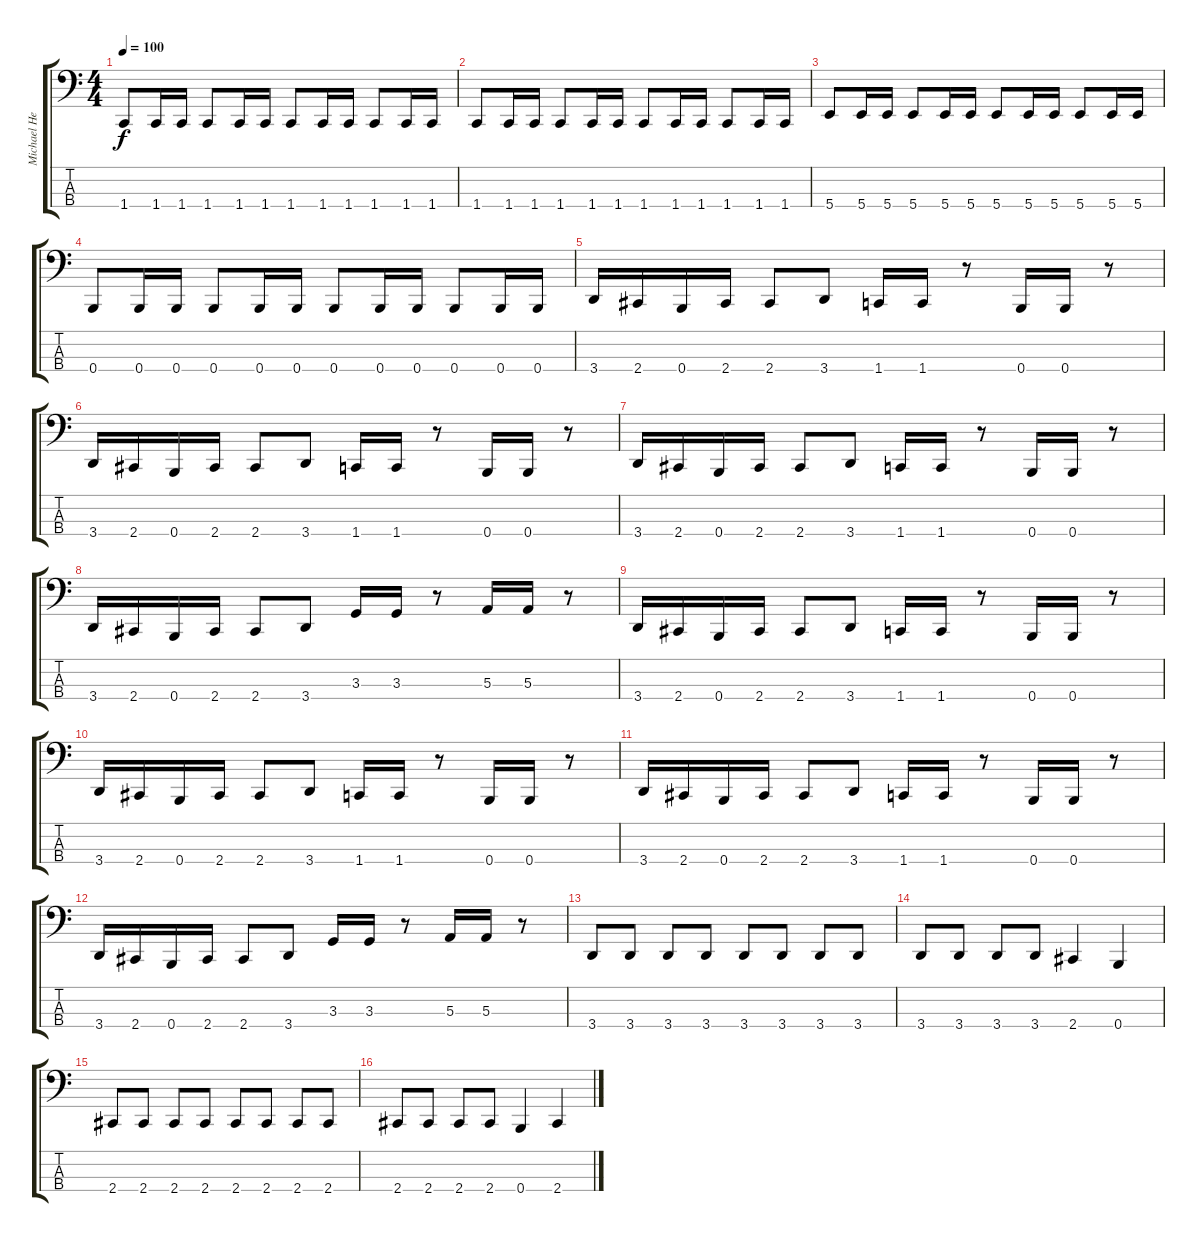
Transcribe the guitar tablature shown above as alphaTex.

\track ("Michael Hedlund" "Michael He") {instrument electricbassfinger}
\staff {score tabs}
\tuning (D2 A1 E1 B0) {hide}
\ts (4 4)
\tempo 100
\clef f4
\ks c
1.4.8{dy f} 1.4.16 1.4.16 1.4.8 1.4.16 1.4.16 1.4.8 1.4.16 1.4.16 1.4.8 1.4.16 1.4.16 |
1.4.8 1.4.16 1.4.16 1.4.8 1.4.16 1.4.16 1.4.8 1.4.16 1.4.16 1.4.8 1.4.16 1.4.16 |
5.4.8 5.4.16 5.4.16 5.4.8 5.4.16 5.4.16 5.4.8 5.4.16 5.4.16 5.4.8 5.4.16 5.4.16 |
0.4.8 0.4.16 0.4.16 0.4.8 0.4.16 0.4.16 0.4.8 0.4.16 0.4.16 0.4.8 0.4.16 0.4.16 |
3.4.16 2.4.16 0.4.16 2.4.16 2.4.8 3.4.8 1.4.16 1.4.16 r.8 0.4.16 0.4.16 r.8 |
3.4.16 2.4.16 0.4.16 2.4.16 2.4.8 3.4.8 1.4.16 1.4.16 r.8 0.4.16 0.4.16 r.8 |
3.4.16 2.4.16 0.4.16 2.4.16 2.4.8 3.4.8 1.4.16 1.4.16 r.8 0.4.16 0.4.16 r.8 |
3.4.16 2.4.16 0.4.16 2.4.16 2.4.8 3.4.8 3.3.16 3.3.16 r.8 5.3.16 5.3.16 r.8 |
3.4.16 2.4.16 0.4.16 2.4.16 2.4.8 3.4.8 1.4.16 1.4.16 r.8 0.4.16 0.4.16 r.8 |
3.4.16 2.4.16 0.4.16 2.4.16 2.4.8 3.4.8 1.4.16 1.4.16 r.8 0.4.16 0.4.16 r.8 |
3.4.16 2.4.16 0.4.16 2.4.16 2.4.8 3.4.8 1.4.16 1.4.16 r.8 0.4.16 0.4.16 r.8 |
3.4.16 2.4.16 0.4.16 2.4.16 2.4.8 3.4.8 3.3.16 3.3.16 r.8 5.3.16 5.3.16 r.8 |
3.4.8 3.4.8 3.4.8 3.4.8 3.4.8 3.4.8 3.4.8 3.4.8 |
3.4.8 3.4.8 3.4.8 3.4.8 2.4.4 0.4.4 |
2.4.8 2.4.8 2.4.8 2.4.8 2.4.8 2.4.8 2.4.8 2.4.8 |
2.4.8 2.4.8 2.4.8 2.4.8 0.4.4 2.4.4
